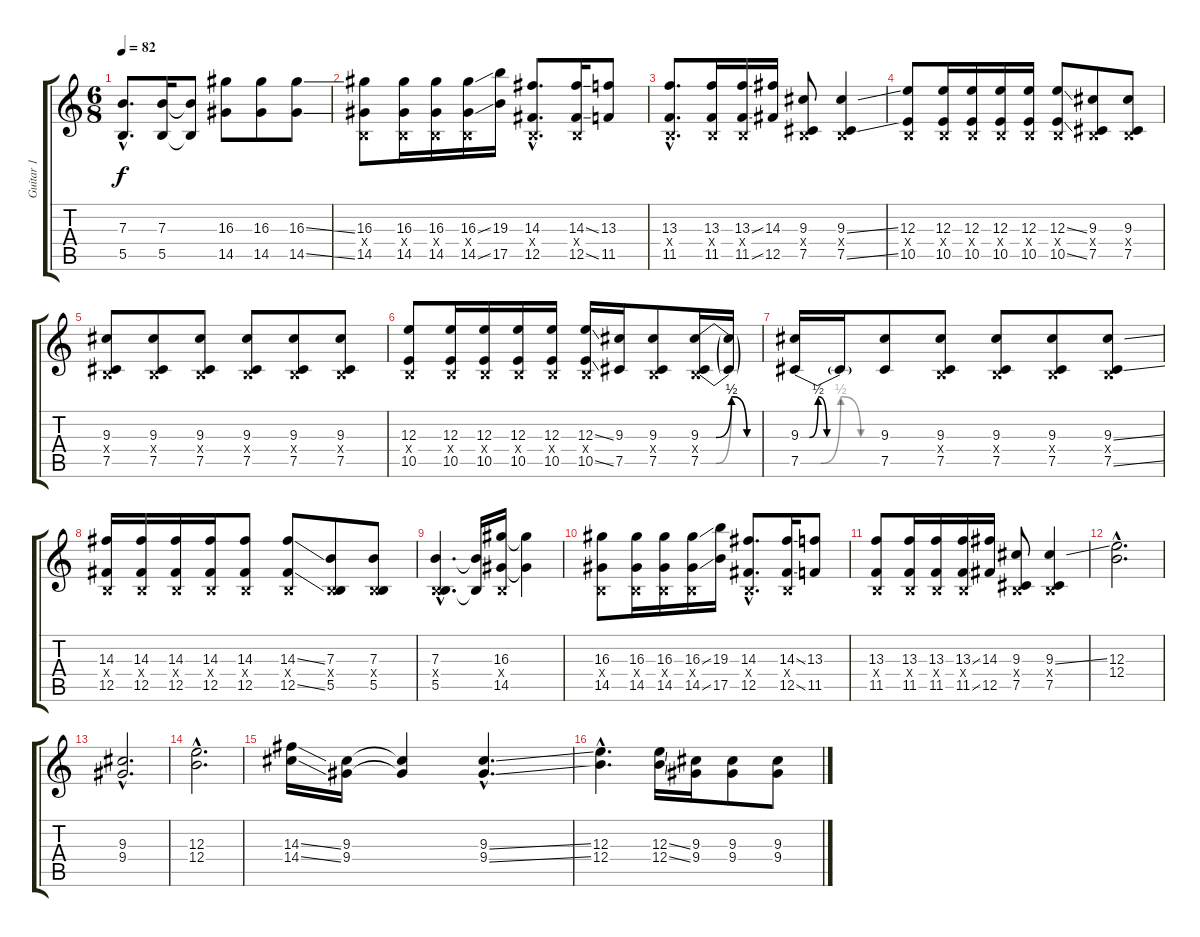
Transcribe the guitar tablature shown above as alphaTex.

\track ("Guitar 1" "Guitar 1") {instrument overdrivenguitar}
\staff {score tabs}
\tuning (Db4 Ab3 E3 B2 Gb2 B1) {hide}
\ts (6 8)
\tempo 82
\clef g2
\ks c
(7.3{hac} 5.5{hac}).8{d dy f} (7.3 5.5).16 (7.3{t} 5.5{t}).8 (16.3 14.5).8 (16.3 14.5).8 (16.3{ss} 14.5{ss}).8 |
(16.3 0.4{x} 14.5).8 (16.3 0.4{x} 14.5).16 (16.3 0.4{x} 14.5).16 (16.3{ss} 0.4{x} 14.5{ss}).16 (19.3 17.5).16 (14.3{hac} 0.4{hac x} 12.5{hac}).8{d} (14.3{ss} 0.4{x} 12.5{ss}).16 (13.3 11.5).8 |
(13.3{hac} 0.4{hac x} 11.5{hac}).8{d} (13.3 0.4{x} 11.5).16 (13.3{ss} 0.4{x} 11.5{ss}).16 (14.3 12.5).16 (9.3 0.4{x} 7.5).8 (9.3{ss} 0.4{x} 7.5{ss}).4 |
(12.3 0.4{x} 10.5).8 (12.3 0.4{x} 10.5).16 (12.3 0.4{x} 10.5).16 (12.3 0.4{x} 10.5).16 (12.3 0.4{x} 10.5).16 (12.3{ss} 0.4{x} 10.5{ss}).8 (9.3 0.4{x} 7.5).8 (9.3 0.4{x} 7.5).8 |
(9.3 0.4{x} 7.5).8 (9.3 0.4{x} 7.5).8 (9.3 0.4{x} 7.5).8 (9.3 0.4{x} 7.5).8 (9.3 0.4{x} 7.5).8 (9.3 0.4{x} 7.5).8 |
(12.3 0.4{x} 10.5).8 (12.3 0.4{x} 10.5).16 (12.3 0.4{x} 10.5).16 (12.3 0.4{x} 10.5).16 (12.3 0.4{x} 10.5).16 (12.3{ss} 0.4{x} 10.5{ss}).16 (9.3 7.5).16 (9.3 0.4{x} 7.5).8 (9.3{be (custom 0 0 15 0 30 2 45 0 60 0)} 0.4{x} 7.5{be (custom 0 0 15 0 30 2 45 0 60 0)}).16 (9.3{t} 7.5{t}).16 |
(9.3{be (custom 0 0 15 0 30 2 45 0 60 0)} 7.5{be (custom 0 0 15 0 30 2 45 0 60 0)}).16 7.5{t}.16 (9.3 7.5).8 (9.3 0.4{x} 7.5).8 (9.3 0.4{x} 7.5).8 (9.3 0.4{x} 7.5).8 (9.3{ss} 0.4{x} 7.5{ss}).8 |
(14.3 0.4{x} 12.5).16 (14.3 0.4{x} 12.5).16 (14.3 0.4{x} 12.5).16 (14.3 0.4{x} 12.5).16 (14.3 0.4{x} 12.5).8 (14.3{ss} 0.4{x} 12.5{ss}).8 (7.3 0.4{x} 5.5).8 (7.3 0.4{x} 5.5).8 |
(7.3{hac} 0.4{hac x} 5.5{hac}).4{d} (7.3{t} 5.5{t}).16 (16.3 0.4{x} 14.5).16 (16.3{t} 14.5{t}).4 |
(16.3 0.4{x} 14.5).8 (16.3 0.4{x} 14.5).16 (16.3 0.4{x} 14.5).16 (16.3{ss} 0.4{x} 14.5{ss}).16 (19.3 17.5).16 (14.3{hac} 0.4{hac x} 12.5{hac}).8{d} (14.3{ss} 0.4{x} 12.5{ss}).16 (13.3 11.5).8 |
(13.3 0.4{x} 11.5).8 (13.3 0.4{x} 11.5).16 (13.3 0.4{x} 11.5).16 (13.3{ss} 0.4{x} 11.5{ss}).16 (14.3 12.5).16 (9.3 0.4{x} 7.5).8 (9.3{ss} 0.4{x} 7.5).4 |
(12.3{hac} 12.4{hac}).2{d} |
(9.3{hac} 9.4{hac}).2{d} |
(12.3{hac} 12.4{hac}).2{d} |
(14.3{ss} 14.4{ss}).16 (9.3 9.4).16 (9.3{t} 9.4{t}).4 (9.3{ss hac} 9.4{ss hac}).4{d} |
(12.3{hac} 12.4{hac}).4{d} (12.3{ss} 12.4{ss}).16 (9.3 9.4).16 (9.3 9.4).8 (9.3{ss} 9.4{ss}).8
